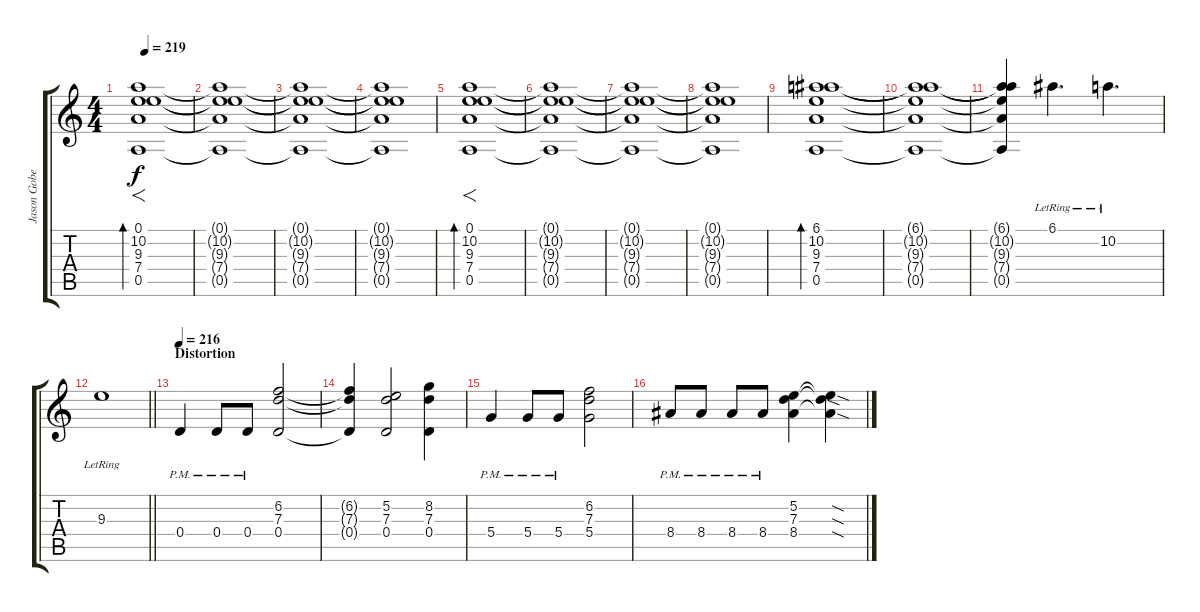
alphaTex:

\track ("Jason Gobel" "Jason Gobe") {instrument distortionguitar}
\staff {score tabs}
\tuning (E4 B3 G3 D3 A2 E2) {hide}
\ts (4 4)
\tempo 219
\clef g2
\ks c
(0.1 10.2 9.3 7.4 0.5).1{f bd 480 dy f} |
(0.1{t} 10.2{t} 9.3{t} 7.4{t} 0.5{t}).1 |
(0.1{t} 10.2{t} 9.3{t} 7.4{t} 0.5{t}).1 |
(0.1{t} 10.2{t} 9.3{t} 7.4{t} 0.5{t}).1 |
(0.1 10.2 9.3 7.4 0.5).1{f bd 480} |
(0.1{t} 10.2{t} 9.3{t} 7.4{t} 0.5{t}).1 |
(0.1{t} 10.2{t} 9.3{t} 7.4{t} 0.5{t}).1 |
(0.1{t} 10.2{t} 9.3{t} 7.4{t} 0.5{t}).1 |
(6.1 10.2 9.3 7.4 0.5).1{bd 480} |
(6.1{t} 10.2{t} 9.3{t} 7.4{t} 0.5{t}).1 |
(6.1{t} 10.2{t} 9.3{t} 7.4{t} 0.5{t}).4 6.1{lr}.4{d} 10.2{lr}.4{d} |
\barLineRight lightlight
9.3{lr}.1 |
\section ("" "Distortion")
\tempo 216
0.4{pm}.4{volume 13 instrument distortionguitar} 0.4{pm}.8 0.4{pm}.8 (6.2 7.3 0.4).2 |
(6.2{t} 7.3{t} 0.4{t}).4 (5.2 7.3 0.4).2 (8.2 7.3 0.4).4 |
5.4{pm}.4 5.4{pm}.8 5.4{pm}.8 (6.2 7.3 5.4).2 |
8.4{pm}.8 8.4{pm}.8 8.4{pm}.8 8.4{pm}.8 (5.2 7.3 8.4).4 (5.2{sod t} 7.3{sod t} 8.4{sod t}).4
